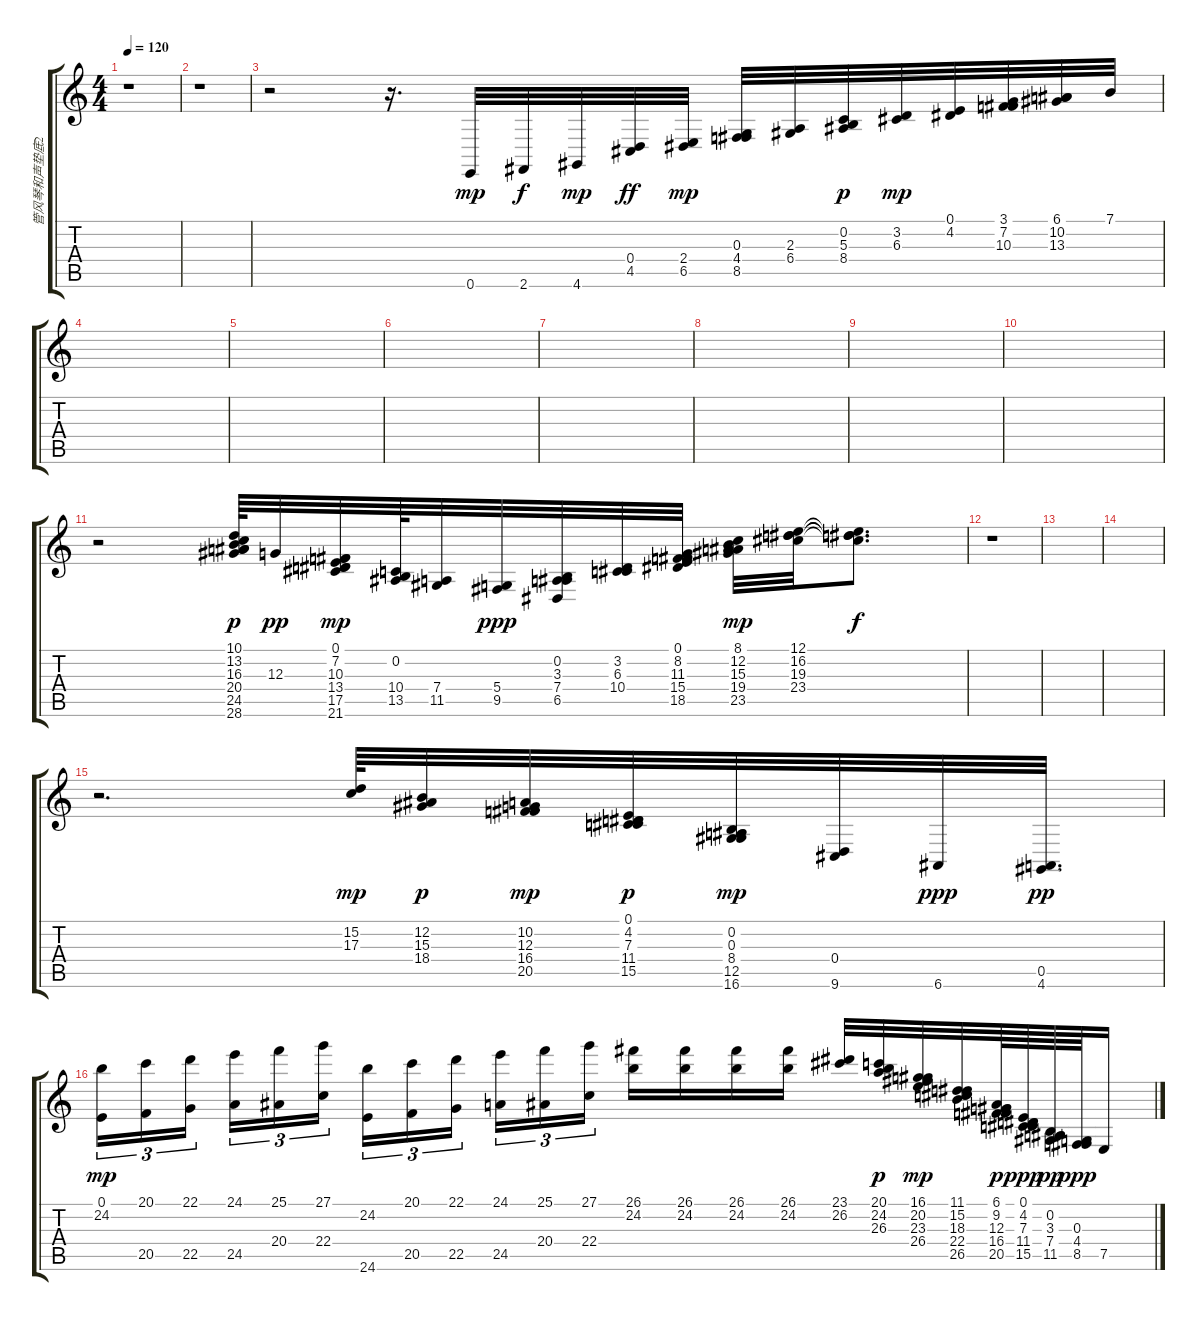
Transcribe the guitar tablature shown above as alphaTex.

\track ("管风琴和声垫底2" "管风琴和声垫底2") {instrument churchorgan}
\staff {score tabs}
\tuning (E4 B3 G3 D3 A2 E2) {hide}
\ts (4 4)
\tempo 120
\clef g2
\ks c
r.1{dy ppp} |
r.1 |
r.2 r.16{d} 0.6.32{dy mp} 2.6.32{dy f} 4.6.32{dy mp} (0.4 4.5).32{dy ff} (2.4 6.5).32{dy mp} (0.3 4.4 8.5).32 (2.3 6.4).32 (0.2 5.3 8.4).32{dy p} (3.2 6.3).32{dy mp} (0.1 4.2).32 (3.1 7.2 10.3).32 (6.1 10.2 13.3).32 7.1.32 |
|
|
|
|
|
|
|
r.2 (10.1 13.2 16.3 20.4 24.5 28.6).64{dy p} 12.3.32{dy pp} (0.1 7.2 10.3 13.4 17.5 21.6).32{dy mp} (0.2 10.4 13.5).64 (7.4 11.5).32 (5.4 9.5).32{dy ppp} (0.2 3.3 7.4 6.5).32 (3.2 6.3 10.4).32 (0.1 8.2 11.3 15.4 18.5).32 (8.1 12.2 15.3 19.4 23.5).32{dy mp} (12.1 16.2 19.3 23.4).32 (12.1{t} 16.2{t} 19.3{t} 23.4{t}).8{d dy f} |
r.1 |
|
|
r.2{d} (15.2 17.3).64{dy mp} (12.2 15.3 18.4).32{dy p} (10.2 12.3 16.4 20.5).32{dy mp} (0.1 4.2 7.3 11.4 15.5).32{dy p} (0.2 0.3 8.4 12.5 16.6).32{dy mp} (0.4 9.6).32 6.6.32{dy ppp} (0.5 4.6).32{d dy pp} |
(0.1 24.2).16{tu (3 2) dy mp} (20.1 20.5).16{tu (3 2)} (22.1 22.5).16{tu (3 2) beam splitsecondary} (24.1 24.5).16{tu (3 2)} (25.1 20.4).16{tu (3 2)} (27.1 22.4).16{tu (3 2)} (24.2 24.6).16{tu (3 2)} (20.1 20.5).16{tu (3 2)} (22.1 22.5).16{tu (3 2) beam splitsecondary} (24.1 24.5).16{tu (3 2)} (25.1 20.4).16{tu (3 2)} (27.1 22.4).16{tu (3 2)} (26.1 24.2).16 (26.1 24.2).16 (26.1 24.2).16 (26.1 24.2).16 (23.1 26.2).32 (20.1 24.2 26.3).32{dy p} (16.1 20.2 23.3 26.4).32{dy mp} (11.1 15.2 18.3 22.4 26.5).32 (6.1 9.2 12.3 16.4 20.5).64{dy p} (0.1 4.2 7.3 11.4 15.5).64{dy ppp} (0.2 3.3 7.4 11.5).64{dy pp} (0.3 4.4 8.5).64{dy ppp} 7.5.16
